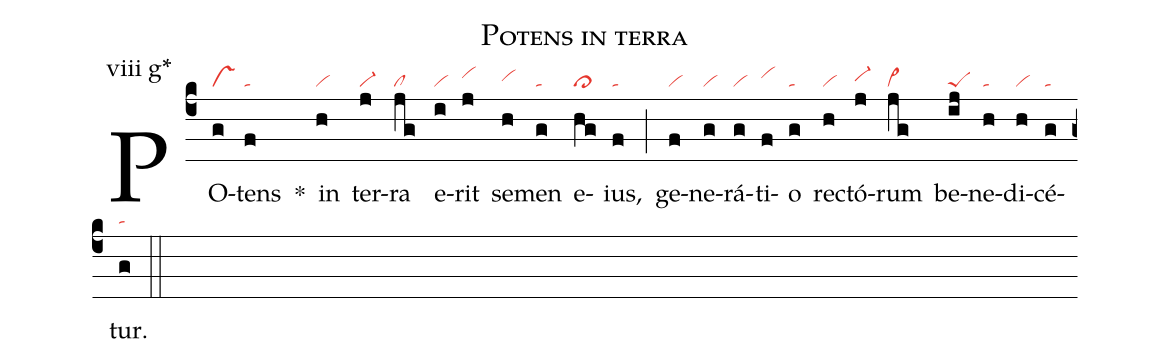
name: Potens in terra;
annotation: viii g*;
mode: 8;
nabc-lines: 1;
%%
(c4)
PO(g|vs)tens(f|ta) *()
in(h|vi) ter(j|vi-)ra(jg|cl) e(i|vi)rit(j|vihi) se(h|vihh)men(g|ta) e(hg|cl>)ius,(f|ta) (;)
ge(f|vi)ne(g|vi)rá(g|vi)ti(f|vihi)o(g|ta) re(h|vi)ctó(j|vi-hh)rum(jg|vi>) be(ij|peS)ne(h|ta)di(h|vi)cé(g|ta)tur.(g|ta) (::)
